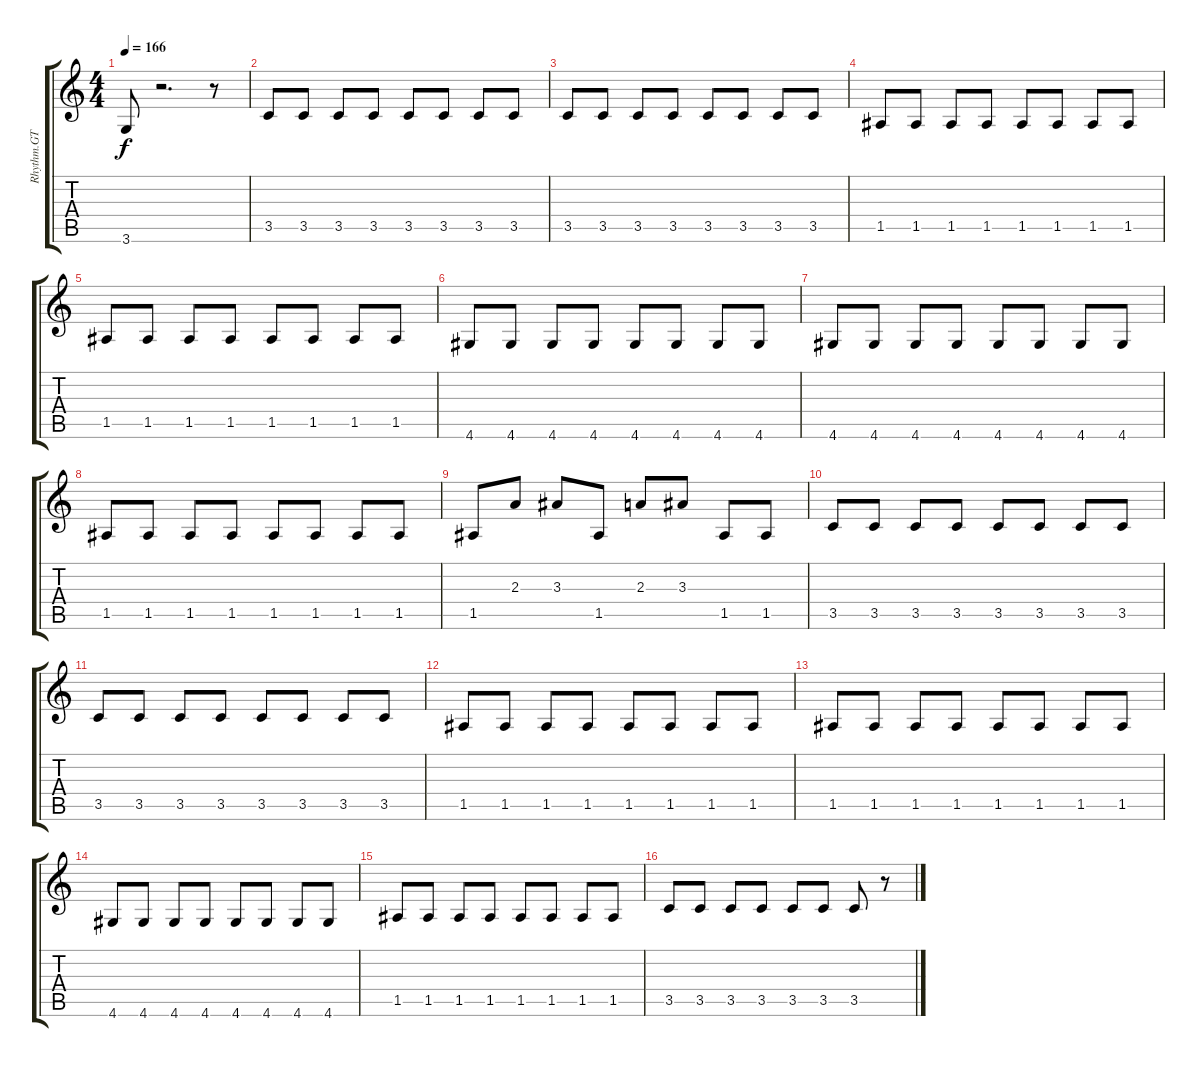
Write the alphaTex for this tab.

\track ("Rhythm.GT" "Rhythm.GT") {instrument distortionguitar}
\staff {score tabs}
\tuning (E4 B3 G3 D3 A2 E2) {hide}
\ts (4 4)
\tempo 166
\clef g2
\ks c
3.6.8{dy f} r.2{d} r.8 |
3.5.8 3.5.8 3.5.8 3.5.8 3.5.8 3.5.8 3.5.8 3.5.8 |
3.5.8 3.5.8 3.5.8 3.5.8 3.5.8 3.5.8 3.5.8 3.5.8 |
1.5.8 1.5.8 1.5.8 1.5.8 1.5.8 1.5.8 1.5.8 1.5.8 |
1.5.8 1.5.8 1.5.8 1.5.8 1.5.8 1.5.8 1.5.8 1.5.8 |
4.6.8 4.6.8 4.6.8 4.6.8 4.6.8 4.6.8 4.6.8 4.6.8 |
4.6.8 4.6.8 4.6.8 4.6.8 4.6.8 4.6.8 4.6.8 4.6.8 |
1.5.8 1.5.8 1.5.8 1.5.8 1.5.8 1.5.8 1.5.8 1.5.8 |
1.5.8 2.3.8 3.3.8 1.5.8 2.3.8 3.3.8 1.5.8 1.5.8 |
3.5.8 3.5.8 3.5.8 3.5.8 3.5.8 3.5.8 3.5.8 3.5.8 |
3.5.8 3.5.8 3.5.8 3.5.8 3.5.8 3.5.8 3.5.8 3.5.8 |
1.5.8 1.5.8 1.5.8 1.5.8 1.5.8 1.5.8 1.5.8 1.5.8 |
1.5.8 1.5.8 1.5.8 1.5.8 1.5.8 1.5.8 1.5.8 1.5.8 |
4.6.8 4.6.8 4.6.8 4.6.8 4.6.8 4.6.8 4.6.8 4.6.8 |
1.5.8 1.5.8 1.5.8 1.5.8 1.5.8 1.5.8 1.5.8 1.5.8 |
3.5.8 3.5.8 3.5.8 3.5.8 3.5.8 3.5.8 3.5.8 r.8
